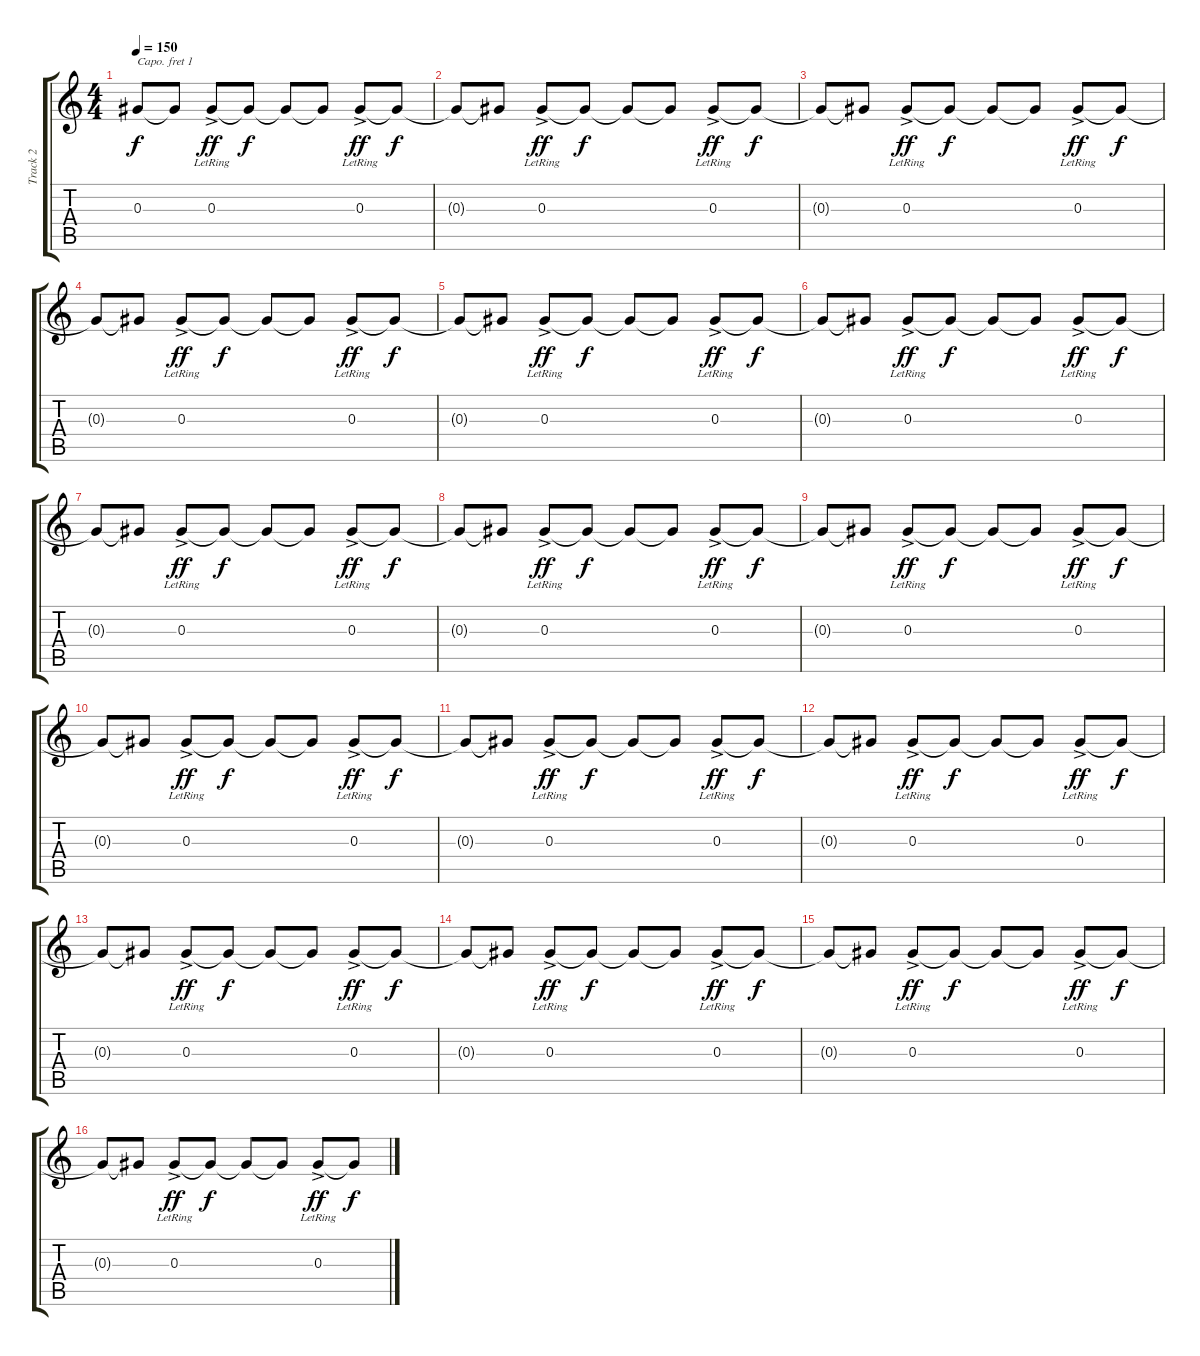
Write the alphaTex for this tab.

\track ("Track 2" "Track 2") {instrument acousticguitarsteel}
\staff {score tabs}
\capo 1
\tuning (E4 B3 G3 D3 A2 E2) {hide}
\ts (4 4)
\tempo 150
\clef g2
\ks c
0.3{t}.8{dy f} 0.3{t}.8 0.3{ac lr}.8{dy ff} 0.3{t}.8{dy f} 0.3{t}.8 0.3{t}.8 0.3{ac lr}.8{dy ff} 0.3{t}.8{dy f} |
0.3{t}.8 0.3{t}.8 0.3{ac lr}.8{dy ff} 0.3{t}.8{dy f} 0.3{t}.8 0.3{t}.8 0.3{ac lr}.8{dy ff} 0.3{t}.8{dy f} |
0.3{t}.8 0.3{t}.8 0.3{ac lr}.8{dy ff} 0.3{t}.8{dy f} 0.3{t}.8 0.3{t}.8 0.3{ac lr}.8{dy ff} 0.3{t}.8{dy f} |
0.3{t}.8 0.3{t}.8 0.3{ac lr}.8{dy ff} 0.3{t}.8{dy f} 0.3{t}.8 0.3{t}.8 0.3{ac lr}.8{dy ff} 0.3{t}.8{dy f} |
0.3{t}.8 0.3{t}.8 0.3{ac lr}.8{dy ff} 0.3{t}.8{dy f} 0.3{t}.8 0.3{t}.8 0.3{ac lr}.8{dy ff} 0.3{t}.8{dy f} |
0.3{t}.8 0.3{t}.8 0.3{ac lr}.8{dy ff} 0.3{t}.8{dy f} 0.3{t}.8 0.3{t}.8 0.3{ac lr}.8{dy ff} 0.3{t}.8{dy f} |
0.3{t}.8 0.3{t}.8 0.3{ac lr}.8{dy ff} 0.3{t}.8{dy f} 0.3{t}.8 0.3{t}.8 0.3{ac lr}.8{dy ff} 0.3{t}.8{dy f} |
0.3{t}.8 0.3{t}.8 0.3{ac lr}.8{dy ff} 0.3{t}.8{dy f} 0.3{t}.8 0.3{t}.8 0.3{ac lr}.8{dy ff} 0.3{t}.8{dy f} |
0.3{t}.8 0.3{t}.8 0.3{ac lr}.8{dy ff} 0.3{t}.8{dy f} 0.3{t}.8 0.3{t}.8 0.3{ac lr}.8{dy ff} 0.3{t}.8{dy f} |
0.3{t}.8 0.3{t}.8 0.3{ac lr}.8{dy ff} 0.3{t}.8{dy f} 0.3{t}.8 0.3{t}.8 0.3{ac lr}.8{dy ff} 0.3{t}.8{dy f} |
0.3{t}.8 0.3{t}.8 0.3{ac lr}.8{dy ff} 0.3{t}.8{dy f} 0.3{t}.8 0.3{t}.8 0.3{ac lr}.8{dy ff} 0.3{t}.8{dy f} |
0.3{t}.8 0.3{t}.8 0.3{ac lr}.8{dy ff} 0.3{t}.8{dy f} 0.3{t}.8 0.3{t}.8 0.3{ac lr}.8{dy ff} 0.3{t}.8{dy f} |
0.3{t}.8 0.3{t}.8 0.3{ac lr}.8{dy ff} 0.3{t}.8{dy f} 0.3{t}.8 0.3{t}.8 0.3{ac lr}.8{dy ff} 0.3{t}.8{dy f} |
0.3{t}.8 0.3{t}.8 0.3{ac lr}.8{dy ff} 0.3{t}.8{dy f} 0.3{t}.8 0.3{t}.8 0.3{ac lr}.8{dy ff} 0.3{t}.8{dy f} |
0.3{t}.8 0.3{t}.8 0.3{ac lr}.8{dy ff} 0.3{t}.8{dy f} 0.3{t}.8 0.3{t}.8 0.3{ac lr}.8{dy ff} 0.3{t}.8{dy f} |
0.3{t}.8 0.3{t}.8 0.3{ac lr}.8{dy ff} 0.3{t}.8{dy f} 0.3{t}.8 0.3{t}.8 0.3{ac lr}.8{dy ff} 0.3{t}.8{dy f}
